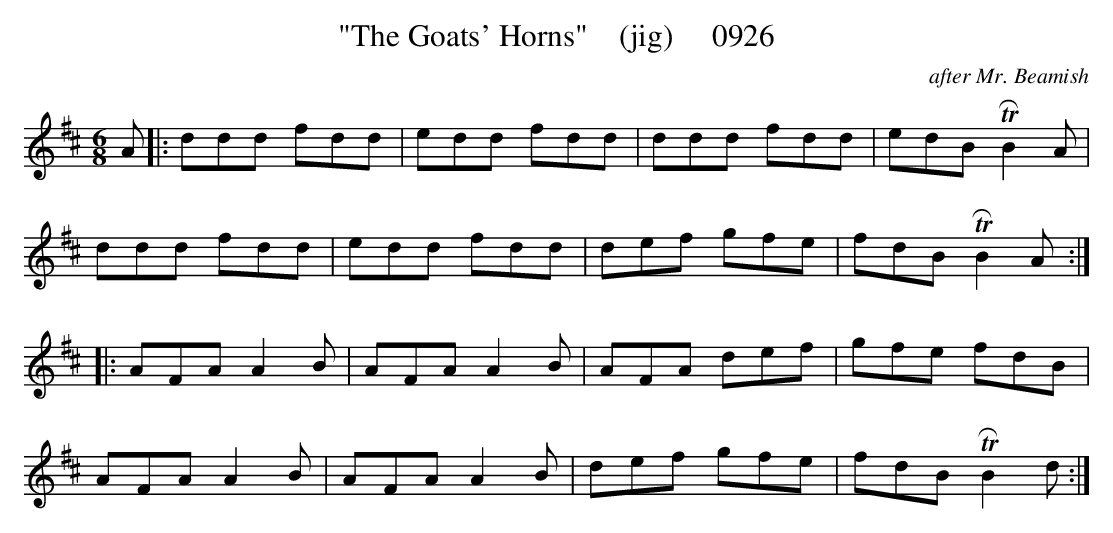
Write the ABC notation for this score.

X:1
T:"The Goats' Horns"    (jig)     0926
C:after Mr. Beamish
BRENNAN July 2003 (HTTP://WWW.SOSYOURMOM.COM)
M:6/8
L:1/8
K:D
A|:ddd fdd|edd fdd|ddd fdd|edB TRB2A|
ddd fdd|edd fdd|def gfe|fdB TRB2A:|
|:AFA A2B|AFA A2B|AFA def|gfe fdB|
AFA A2B|AFA A2B|def gfe|fdB TRB2d:|
